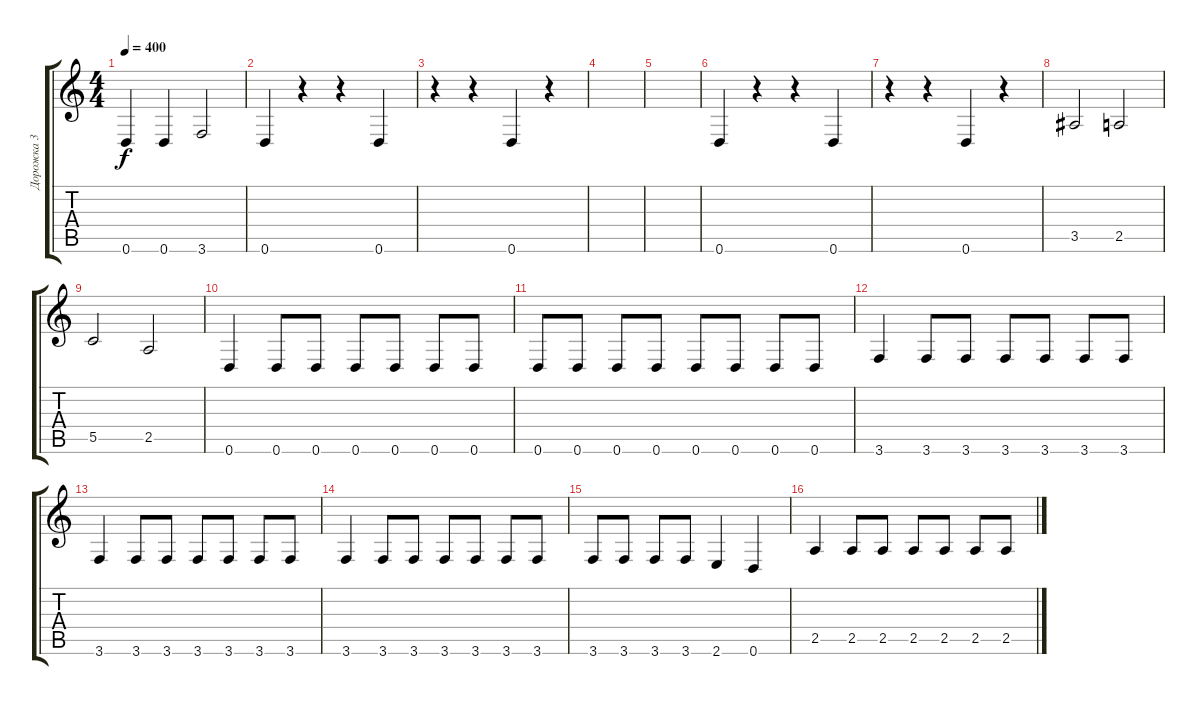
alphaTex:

\track ("Дорожка 3" "Дорожка 3") {instrument electricbassfinger}
\staff {score tabs}
\tuning (D4 A3 F3 C3 G2 D2) {hide}
\ts (4 4)
\tempo 400
\clef g2
\ks c
0.6.4{dy f} 0.6.4 3.6.2 |
0.6.4 r.4 r.4 0.6.4 |
r.4 r.4 0.6.4 r.4 |
|
|
0.6.4 r.4 r.4 0.6.4 |
r.4 r.4 0.6.4 r.4 |
3.5.2 2.5.2 |
5.5.2 2.5.2 |
0.6.4 0.6.8 0.6.8 0.6.8 0.6.8 0.6.8 0.6.8 |
0.6.8 0.6.8 0.6.8 0.6.8 0.6.8 0.6.8 0.6.8 0.6.8 |
3.6.4 3.6.8 3.6.8 3.6.8 3.6.8 3.6.8 3.6.8 |
3.6.4 3.6.8 3.6.8 3.6.8 3.6.8 3.6.8 3.6.8 |
3.6.4 3.6.8 3.6.8 3.6.8 3.6.8 3.6.8 3.6.8 |
3.6.8 3.6.8 3.6.8 3.6.8 2.6.4 0.6.4 |
2.5.4 2.5.8 2.5.8 2.5.8 2.5.8 2.5.8 2.5.8
